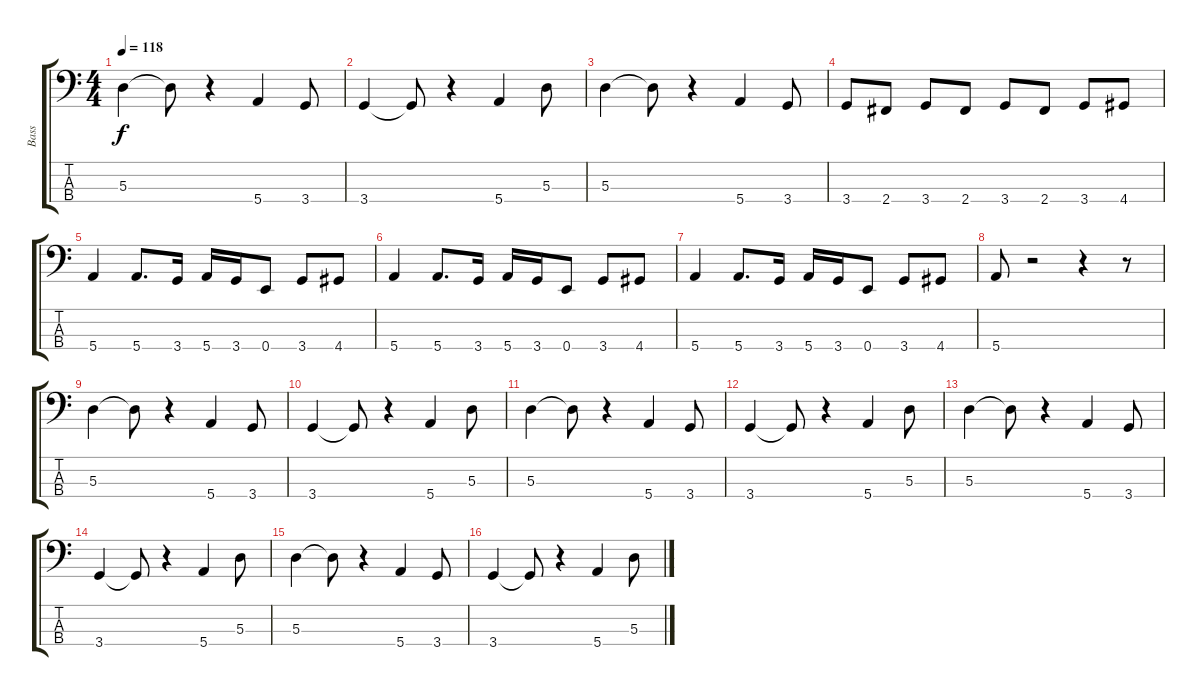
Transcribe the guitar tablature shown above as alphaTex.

\track ("Bass" "Bass") {instrument slapbass2}
\staff {score tabs}
\tuning (G2 D2 A1 E1) {hide}
\ts (4 4)
\tempo 118
\clef f4
\ks c
5.3.4{dy f} 5.3{t}.8 r.4 5.4.4 3.4.8 |
3.4.4 3.4{t}.8 r.4 5.4.4 5.3.8 |
5.3.4 5.3{t}.8 r.4 5.4.4 3.4.8 |
3.4.8 2.4.8 3.4.8 2.4.8 3.4.8 2.4.8 3.4.8 4.4.8 |
5.4.4 5.4.8{d} 3.4.16 5.4.16 3.4.16 0.4.8 3.4.8 4.4.8 |
5.4.4 5.4.8{d} 3.4.16 5.4.16 3.4.16 0.4.8 3.4.8 4.4.8 |
5.4.4 5.4.8{d} 3.4.16 5.4.16 3.4.16 0.4.8 3.4.8 4.4.8 |
5.4.8 r.2 r.4 r.8 |
5.3.4 5.3{t}.8 r.4 5.4.4 3.4.8 |
3.4.4 3.4{t}.8 r.4 5.4.4 5.3.8 |
5.3.4 5.3{t}.8 r.4 5.4.4 3.4.8 |
3.4.4 3.4{t}.8 r.4 5.4.4 5.3.8 |
5.3.4 5.3{t}.8 r.4 5.4.4 3.4.8 |
3.4.4 3.4{t}.8 r.4 5.4.4 5.3.8 |
5.3.4 5.3{t}.8 r.4 5.4.4 3.4.8 |
3.4.4 3.4{t}.8 r.4 5.4.4 5.3.8
